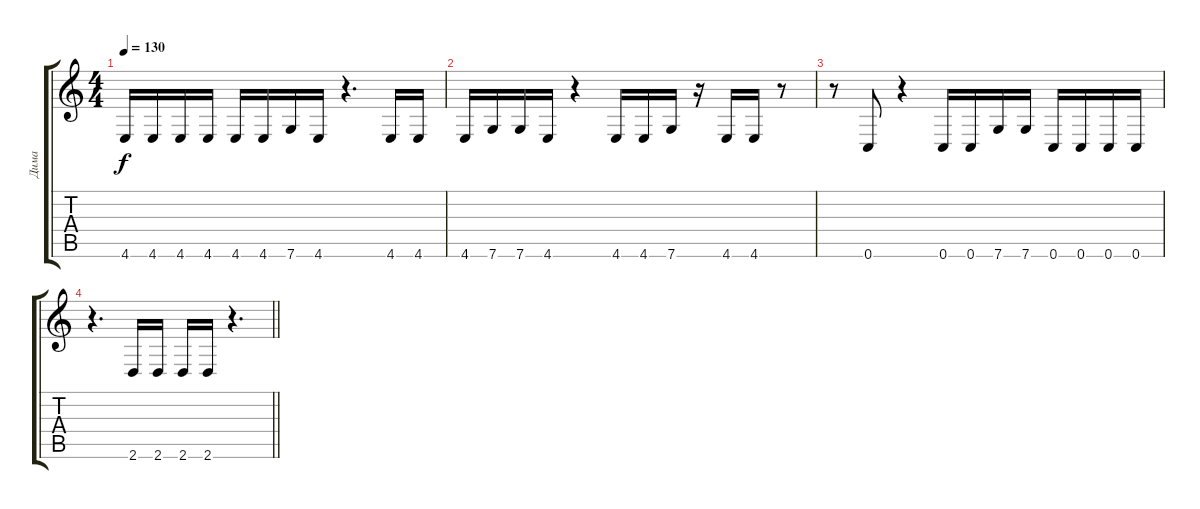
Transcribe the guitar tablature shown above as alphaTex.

\track ("Дима" "Дима") {instrument distortionguitar}
\staff {score tabs}
\tuning (D4 A3 F3 C3 G2 C2) {hide}
\ts (4 4)
\tempo 130
\clef g2
\ks c
4.6.16{dy f} 4.6.16 4.6.16 4.6.16 4.6.16 4.6.16 7.6.16 4.6.16 r.4{d} 4.6.16 4.6.16 |
4.6.16 7.6.16 7.6.16 4.6.16 r.4 4.6.16 4.6.16 7.6.16 r.16 4.6.16 4.6.16 r.8 |
r.8 0.6.8 r.4 0.6.16 0.6.16 7.6.16 7.6.16 0.6.16 0.6.16 0.6.16 0.6.16 |
\barLineRight lightlight
r.4{d} 2.6.16 2.6.16 2.6.16 2.6.16 r.4{d}
